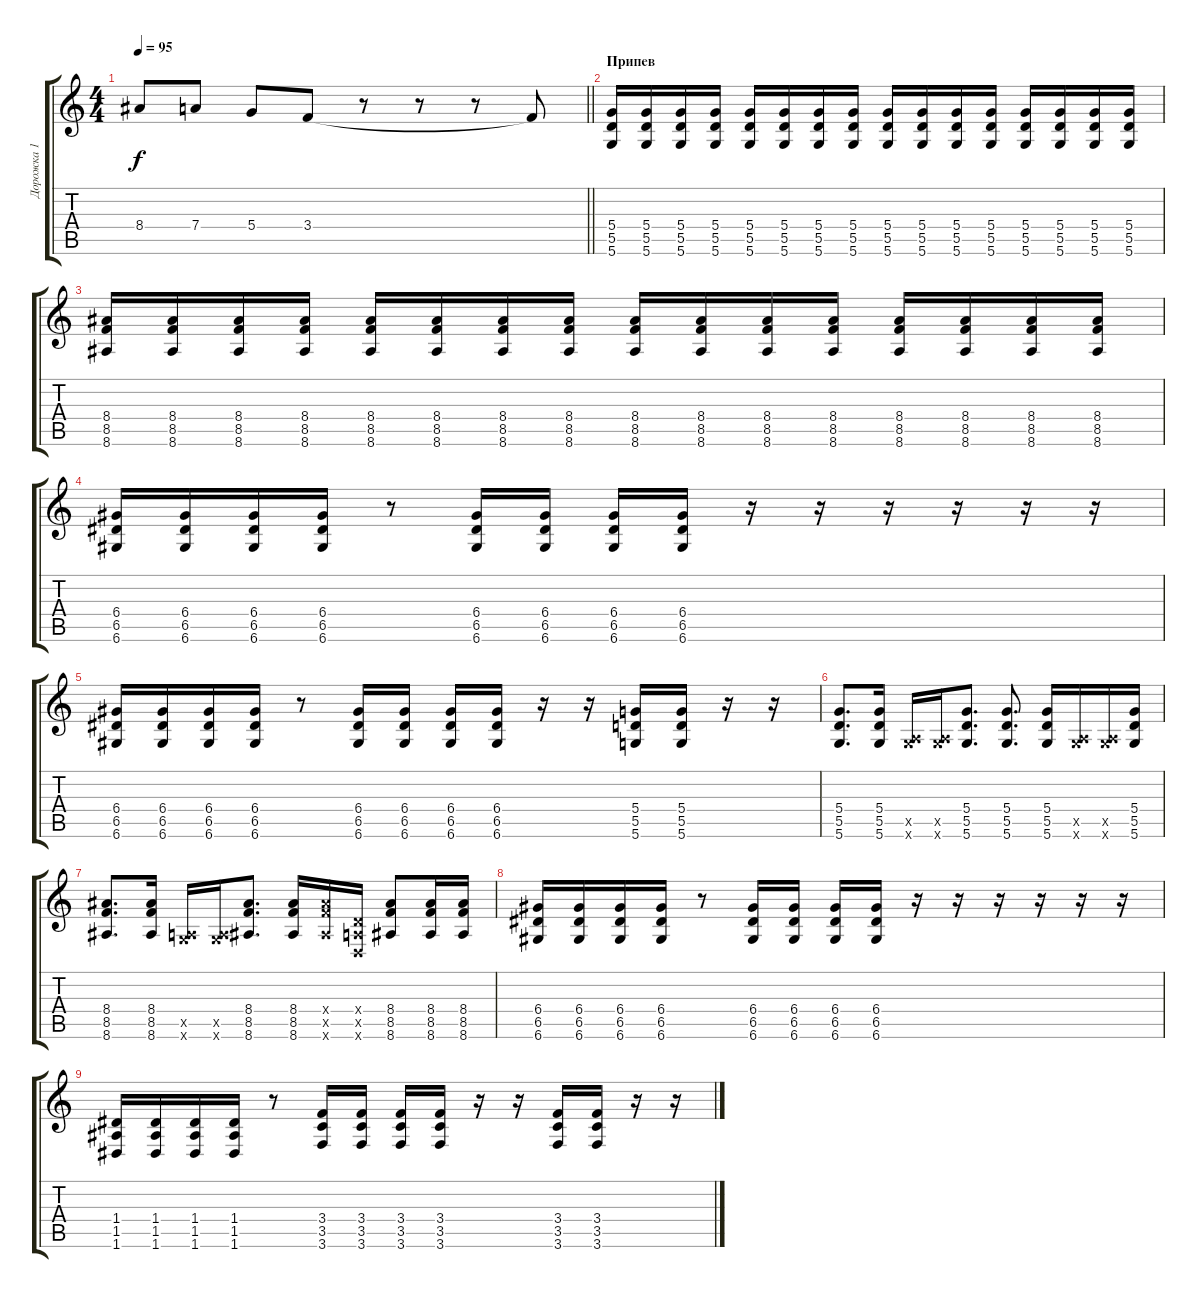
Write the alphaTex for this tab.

\track ("Дорожка 1" "Дорожка 1") {instrument distortionguitar}
\staff {score tabs}
\tuning (E4 B3 G3 D3 A2 D2) {hide}
\ts (4 4)
\tempo 95
\clef g2
\barLineRight lightlight
\ks c
8.4.8{dy f} 7.4.8 5.4.8 3.4.8 r.8 r.8 r.8 3.4{t}.8 |
\section ("" "Припев")
(5.4 5.5 5.6).16 (5.4 5.5 5.6).16 (5.4 5.5 5.6).16 (5.4 5.5 5.6).16 (5.4 5.5 5.6).16 (5.4 5.5 5.6).16 (5.4 5.5 5.6).16 (5.4 5.5 5.6).16 (5.4 5.5 5.6).16 (5.4 5.5 5.6).16 (5.4 5.5 5.6).16 (5.4 5.5 5.6).16 (5.4 5.5 5.6).16 (5.4 5.5 5.6).16 (5.4 5.5 5.6).16 (5.4 5.5 5.6).16 |
(8.4 8.5 8.6).16 (8.4 8.5 8.6).16 (8.4 8.5 8.6).16 (8.4 8.5 8.6).16 (8.4 8.5 8.6).16 (8.4 8.5 8.6).16 (8.4 8.5 8.6).16 (8.4 8.5 8.6).16 (8.4 8.5 8.6).16 (8.4 8.5 8.6).16 (8.4 8.5 8.6).16 (8.4 8.5 8.6).16 (8.4 8.5 8.6).16 (8.4 8.5 8.6).16 (8.4 8.5 8.6).16 (8.4 8.5 8.6).16 |
(6.4 6.5 6.6).16 (6.4 6.5 6.6).16 (6.4 6.5 6.6).16 (6.4 6.5 6.6).16 r.8 (6.4 6.5 6.6).16 (6.4 6.5 6.6).16 (6.4 6.5 6.6).16 (6.4 6.5 6.6).16 r.16 r.16 r.16 r.16 r.16 r.16 |
(6.4 6.5 6.6).16 (6.4 6.5 6.6).16 (6.4 6.5 6.6).16 (6.4 6.5 6.6).16 r.8 (6.4 6.5 6.6).16 (6.4 6.5 6.6).16 (6.4 6.5 6.6).16 (6.4 6.5 6.6).16 r.16 r.16 (5.4 5.5 5.6).16 (5.4 5.5 5.6).16 r.16 r.16 |
(5.4 5.5 5.6).8{d} (5.4 5.5 5.6).16 (0.5{x} 5.6{x}).16 (0.5{x} 5.6{x}).16 (5.4 5.5 5.6).8{d} (5.4 5.5 5.6).8{d} (5.4 5.5 5.6).16 (0.5{x} 5.6{x}).16 (0.5{x} 5.6{x}).16 (5.4 5.5 5.6).16 |
(8.4 8.5 8.6).8{d} (8.4 8.5 8.6).16 (0.5{x} 5.6{x}).16 (0.5{x} 5.6{x}).16 (8.4 8.5 8.6).8{d} (8.4 8.5 8.6).16 (8.4{x} 8.5{x} 8.6{x}).16 (0.4{x} 0.5{x} 0.6{x}).16 (8.4 8.5 8.6).8 (8.4 8.5 8.6).16 (8.4 8.5 8.6).16 |
(6.4 6.5 6.6).16 (6.4 6.5 6.6).16 (6.4 6.5 6.6).16 (6.4 6.5 6.6).16 r.8 (6.4 6.5 6.6).16 (6.4 6.5 6.6).16 (6.4 6.5 6.6).16 (6.4 6.5 6.6).16 r.16 r.16 r.16 r.16 r.16 r.16 |
(1.4 1.5 1.6).16 (1.4 1.5 1.6).16 (1.4 1.5 1.6).16 (1.4 1.5 1.6).16 r.8 (3.4 3.5 3.6).16 (3.4 3.5 3.6).16 (3.4 3.5 3.6).16 (3.4 3.5 3.6).16 r.16 r.16 (3.4 3.5 3.6).16 (3.4 3.5 3.6).16 r.16 r.16
